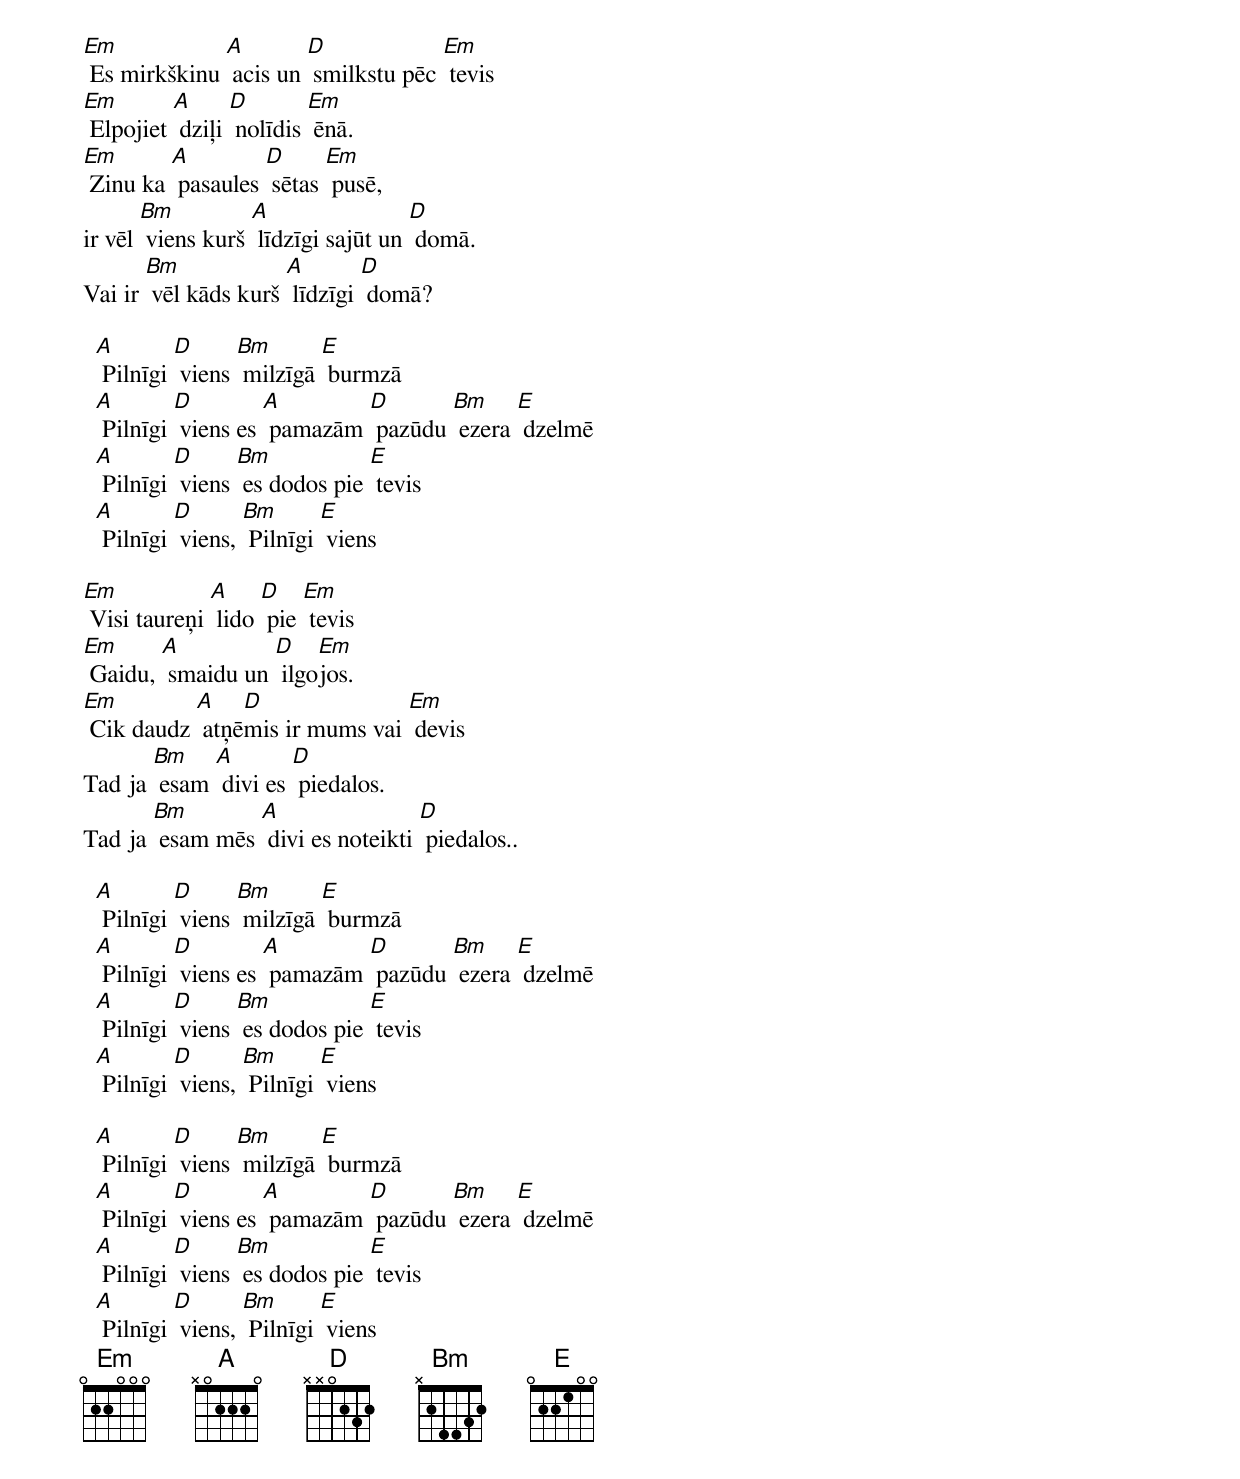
[Em] Es mirkškinu [A] acis un [D] smilkstu pēc [Em] tevis
[Em] Elpojiet [A] dziļi [D] nolīdis [Em] ēnā.
[Em] Zinu ka [A] pasaules [D] sētas [Em] pusē,
ir vēl [Bm] viens kurš [A] līdzīgi sajūt un [D] domā.
Vai ir [Bm] vēl kāds kurš [A] līdzīgi [D] domā?

  [A] Pilnīgi [D] viens [Bm] milzīgā [E] burmzā
  [A] Pilnīgi [D] viens es [A] pamazām [D] pazūdu [Bm] ezera [E] dzelmē
  [A] Pilnīgi [D] viens [Bm] es dodos pie [E] tevis
  [A] Pilnīgi [D] viens, [Bm] Pilnīgi [E] viens

[Em] Visi taureņi [A] lido [D] pie [Em] tevis
[Em] Gaidu, [A] smaidu un [D] ilgo[Em]jos.
[Em] Cik daudz [A] atņē[D]mis ir mums vai [Em] devis
Tad ja [Bm] esam [A] divi es [D] piedalos.
Tad ja [Bm] esam mēs [A] divi es noteikti [D] piedalos..

  [A] Pilnīgi [D] viens [Bm] milzīgā [E] burmzā
  [A] Pilnīgi [D] viens es [A] pamazām [D] pazūdu [Bm] ezera [E] dzelmē
  [A] Pilnīgi [D] viens [Bm] es dodos pie [E] tevis
  [A] Pilnīgi [D] viens, [Bm] Pilnīgi [E] viens

  [A] Pilnīgi [D] viens [Bm] milzīgā [E] burmzā
  [A] Pilnīgi [D] viens es [A] pamazām [D] pazūdu [Bm] ezera [E] dzelmē
  [A] Pilnīgi [D] viens [Bm] es dodos pie [E] tevis
  [A] Pilnīgi [D] viens, [Bm] Pilnīgi [E] viens
